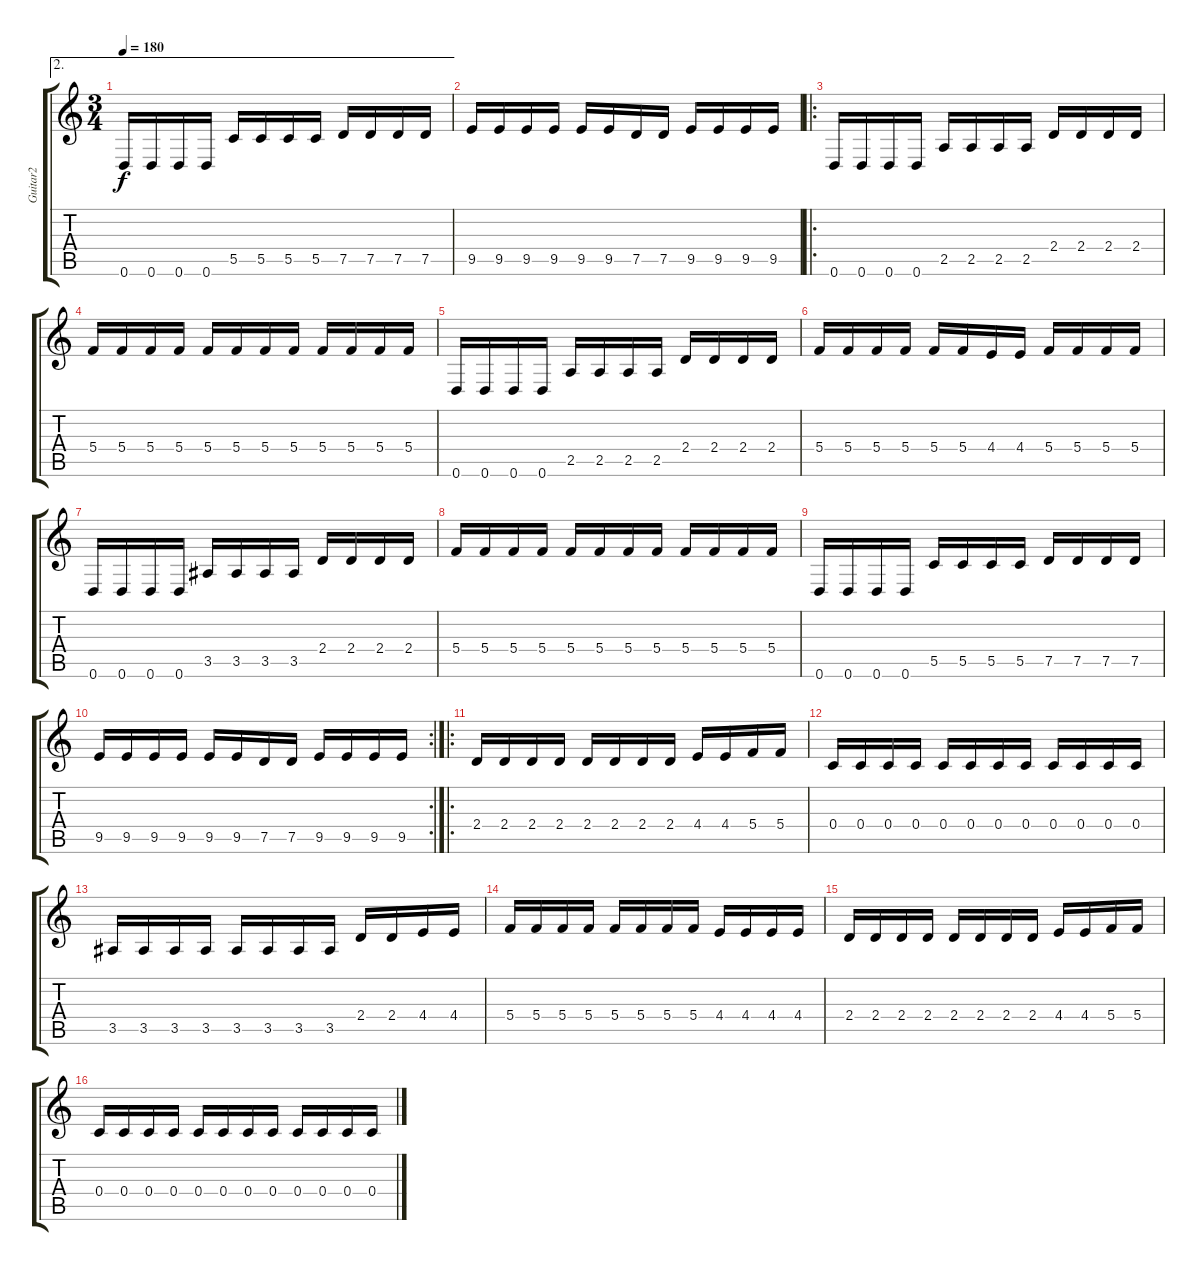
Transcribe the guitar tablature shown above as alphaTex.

\track ("Guitar2" "Guitar2") {instrument distortionguitar}
\staff {score tabs}
\tuning (D4 A3 F3 C3 G2 D2) {hide}
\ae 2
\ts (3 4)
\tempo 180
\clef g2
\ks c
0.6.16{dy f} 0.6.16 0.6.16 0.6.16 5.5.16 5.5.16 5.5.16 5.5.16 7.5.16 7.5.16 7.5.16 7.5.16 |
9.5.16 9.5.16 9.5.16 9.5.16 9.5.16 9.5.16 7.5.16 7.5.16 9.5.16 9.5.16 9.5.16 9.5.16 |
\ro
0.6.16 0.6.16 0.6.16 0.6.16 2.5.16 2.5.16 2.5.16 2.5.16 2.4.16 2.4.16 2.4.16 2.4.16 |
5.4.16 5.4.16 5.4.16 5.4.16 5.4.16 5.4.16 5.4.16 5.4.16 5.4.16 5.4.16 5.4.16 5.4.16 |
0.6.16 0.6.16 0.6.16 0.6.16 2.5.16 2.5.16 2.5.16 2.5.16 2.4.16 2.4.16 2.4.16 2.4.16 |
5.4.16 5.4.16 5.4.16 5.4.16 5.4.16 5.4.16 4.4.16 4.4.16 5.4.16 5.4.16 5.4.16 5.4.16 |
0.6.16 0.6.16 0.6.16 0.6.16 3.5.16 3.5.16 3.5.16 3.5.16 2.4.16 2.4.16 2.4.16 2.4.16 |
5.4.16 5.4.16 5.4.16 5.4.16 5.4.16 5.4.16 5.4.16 5.4.16 5.4.16 5.4.16 5.4.16 5.4.16 |
0.6.16 0.6.16 0.6.16 0.6.16 5.5.16 5.5.16 5.5.16 5.5.16 7.5.16 7.5.16 7.5.16 7.5.16 |
\rc 2
9.5.16 9.5.16 9.5.16 9.5.16 9.5.16 9.5.16 7.5.16 7.5.16 9.5.16 9.5.16 9.5.16 9.5.16 |
\ro
2.4.16 2.4.16 2.4.16 2.4.16 2.4.16 2.4.16 2.4.16 2.4.16 4.4.16 4.4.16 5.4.16 5.4.16 |
0.4.16 0.4.16 0.4.16 0.4.16 0.4.16 0.4.16 0.4.16 0.4.16 0.4.16 0.4.16 0.4.16 0.4.16 |
3.5.16 3.5.16 3.5.16 3.5.16 3.5.16 3.5.16 3.5.16 3.5.16 2.4.16 2.4.16 4.4.16 4.4.16 |
5.4.16 5.4.16 5.4.16 5.4.16 5.4.16 5.4.16 5.4.16 5.4.16 4.4.16 4.4.16 4.4.16 4.4.16 |
2.4.16 2.4.16 2.4.16 2.4.16 2.4.16 2.4.16 2.4.16 2.4.16 4.4.16 4.4.16 5.4.16 5.4.16 |
0.4.16 0.4.16 0.4.16 0.4.16 0.4.16 0.4.16 0.4.16 0.4.16 0.4.16 0.4.16 0.4.16 0.4.16
